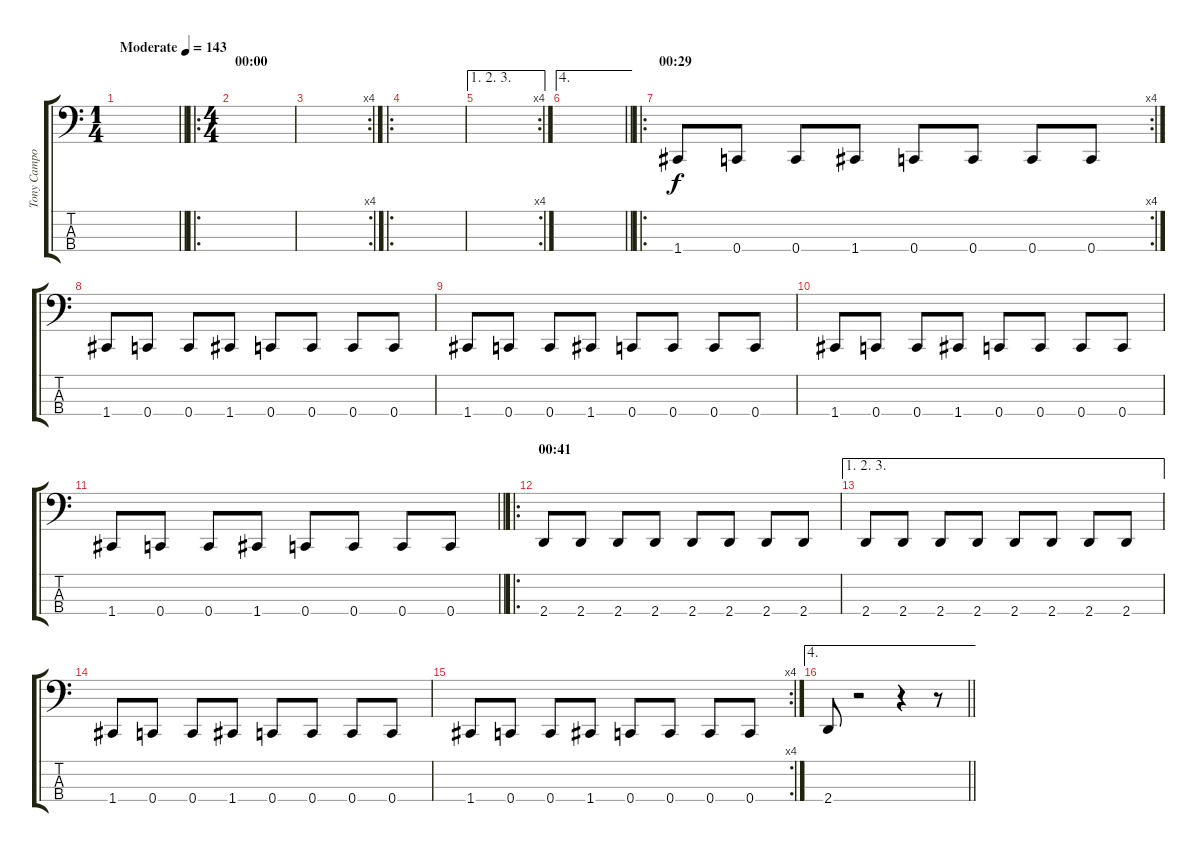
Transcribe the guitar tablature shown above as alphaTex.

\track ("Tony Campos" "Tony Campo") {instrument electricbasspick}
\staff {score tabs}
\tuning (F2 C2 G1 C1) {hide}
\ts (1 4)
\tempo (143 "Moderate")
\clef f4
\barLineRight lightlight
\ks c
|
\ro
\ts (4 4)
\section ("" "00:00")
|
\rc 4
|
\ro
|
\ae (1 2 3)
\rc 4
|
\ae 4
\barLineRight lightlight
|
\ro
\rc 4
\section ("" "00:29")
1.4.8 0.4.8 0.4.8 1.4.8 0.4.8 0.4.8 0.4.8 0.4.8 |
1.4.8 0.4.8 0.4.8 1.4.8 0.4.8 0.4.8 0.4.8 0.4.8 |
1.4.8 0.4.8 0.4.8 1.4.8 0.4.8 0.4.8 0.4.8 0.4.8 |
1.4.8 0.4.8 0.4.8 1.4.8 0.4.8 0.4.8 0.4.8 0.4.8 |
\barLineRight lightlight
1.4.8 0.4.8 0.4.8 1.4.8 0.4.8 0.4.8 0.4.8 0.4.8 |
\ro
\section ("" "00:41")
2.4.8 2.4.8 2.4.8 2.4.8 2.4.8 2.4.8 2.4.8 2.4.8 |
\ae (1 2 3)
2.4.8 2.4.8 2.4.8 2.4.8 2.4.8 2.4.8 2.4.8 2.4.8 |
1.4.8 0.4.8 0.4.8 1.4.8 0.4.8 0.4.8 0.4.8 0.4.8 |
\rc 4
1.4.8 0.4.8 0.4.8 1.4.8 0.4.8 0.4.8 0.4.8 0.4.8 |
\ae 4
\barLineRight lightlight
2.4.8 r.2 r.4 r.8
